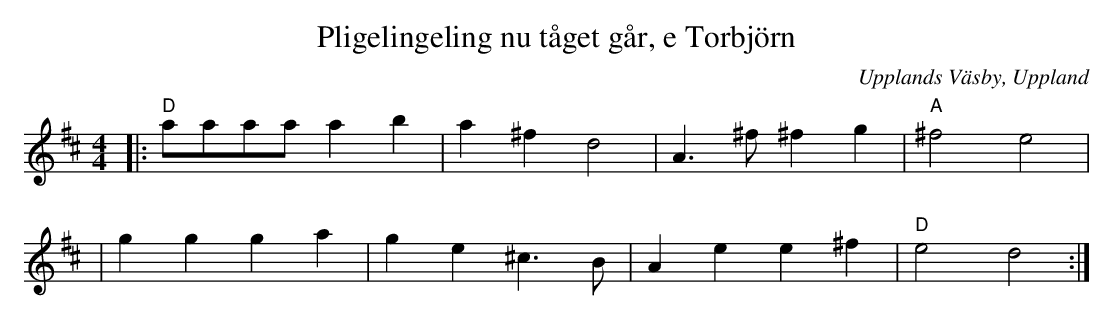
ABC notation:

X:1
T:Pligelingeling nu tåget går, e Torbjörn
O:Upplands Väsby, Uppland
M:4/4
L:1/8
K:D
|: "D"aaaa a2 b2 |a2^f2 d4 | A3^f ^f2g2 | "A"^f4 e4 |
| g2g2g2a2 |g2e2^c3B | A2e2e2^f2 | "D"e4 d4 :|
